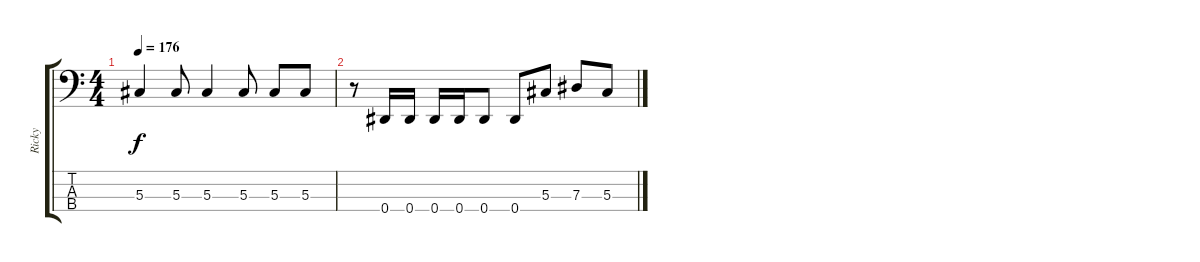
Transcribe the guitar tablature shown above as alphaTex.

\track ("Ricky" "Ricky") {instrument electricbasspick}
\staff {score tabs}
\tuning (Gb2 Db2 Ab1 Eb1) {hide}
\ts (4 4)
\tempo 176
\clef f4
\ks c
5.3.4{dy f} 5.3.8 5.3.4 5.3.8 5.3.8 5.3.8 |
r.8 0.4.16 0.4.16 0.4.16 0.4.16 0.4.8 0.4.8 5.3.8 7.3.8 5.3.8
